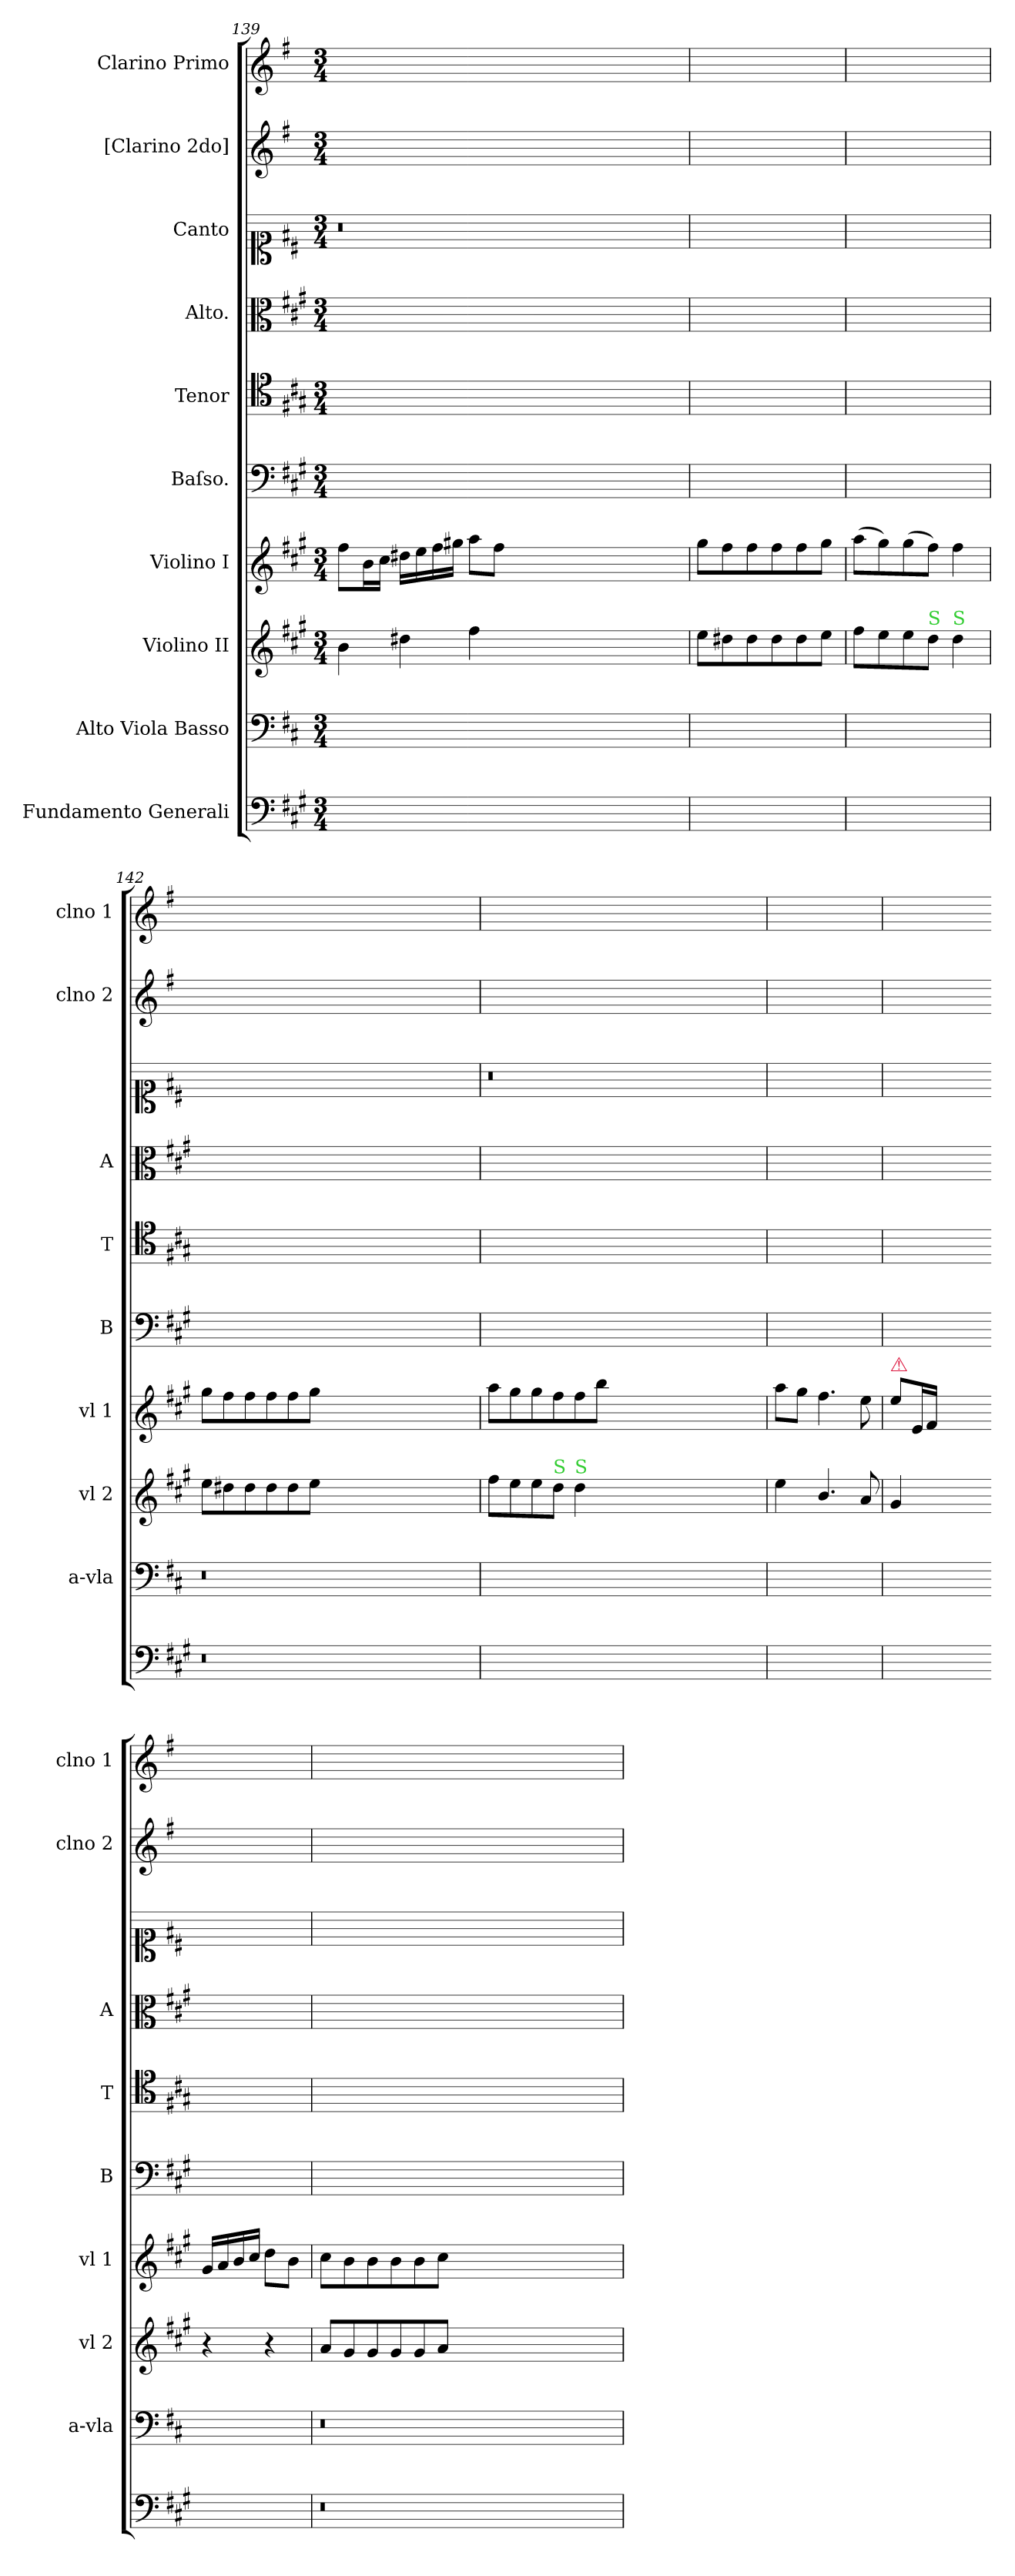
**kern	**kern	**kern	**kern	**kern	**kern	**kern	**kern	**kern	**kern
*part10	*part9	*part8	*part7	*part6	*part5	*part4	*part3	*part2	*part1
*staff10	*staff9	*staff8	*staff7	*staff6	*staff5	*staff4	*staff3	*staff2	*staff1
*I"Fundamento Generali	*I"Alto Viola Basso	*I"Violino II	*I"Violino I	*I"Baſso.	*I"Tenor	*I"Alto.	*I"Canto	*I"[Clarino 2do]	*I"Clarino Primo
*	*I'a-vla	*I'vl 2	*I'vl 1	*I'B	*I'T	*I'A	*	*I'clno 2	*I'clno 1
*clefF4	*clefF4	*clefG2	*clefG2	*clefF4	*clefC4	*clefC3	*clefC1	*clefG2	*clefG2
*	*	*	*	*	*	*	*	*ITrd-1c-2	*ITrd-1c-2
*k[f#c#g#]	*k[f#c#]	*k[f#c#g#]	*k[f#c#g#]	*k[f#c#g#]	*k[f#c#g#]	*k[f#c#g#]	*k[f#c#]	*k[f#c#g#]	*k[f#c#g#]
*M3/4	*M3/4	*M3/4	*M3/4	*M3/4	*M3/4	*M3/4	*M3/4	*M3/4	*M3/4
=139	=139	=139	=139	=139	=139	=139	=139	=139	=139
0.ryy	0.ryy	4b\	8ff#\L	2.ryy	2.ryy	2.ryy	0.r	2.ryy	2.ryy
.	.	.	16b\L	.	.	.	.	.	.
.	.	.	16cc#\JJ	.	.	.	.	.	.
.	.	4dd#X\	16dd#X\LL	.	.	.	.	.	.
.	.	.	16ee\	.	.	.	.	.	.
.	.	.	16ff#\	.	.	.	.	.	.
.	.	.	16gg#X\JJ	.	.	.	.	.	.
.	.	4ff#\	8aa\L	.	.	.	.	.	.
.	.	.	8ff#\J	.	.	.	.	.	.
.	.	0ryy	0ryy	0ryy	0ryy	0ryy	.	0ryy	0ryy
.	.	4ryy	4ryy	4ryy	4ryy	4ryy	.	4ryy	4ryy
=140	=140	=140	=140	=140	=140	=140	=140	=140	=140
2.ryy	2.ryy	8ee\L	8gg#\L	2.ryy	2.ryy	2.ryy	2.ryy	2.ryy	2.ryy
.	.	8dd#X\	8ff#\	.	.	.	.	.	.
.	.	8dd#\	8ff#\	.	.	.	.	.	.
.	.	8dd#\	8ff#\	.	.	.	.	.	.
.	.	8dd#\	8ff#\	.	.	.	.	.	.
.	.	8ee\J	8gg#\J	.	.	.	.	.	.
=141	=141	=141	=141	=141	=141	=141	=141	=141	=141
2.ryy	2.ryy	8ff#\L	(8aa\L	2.ryy	2.ryy	2.ryy	2.ryy	2.ryy	2.ryy
.	.	8ee\	8gg#\)	.	.	.	.	.	.
.	.	8ee\	(8gg#\	.	.	.	.	.	.
!	!	!LO:TX:a:color=limegreen:t=S	!	!	!	!	!	!	!
.	.	8dd\J	8ff#\J)	.	.	.	.	.	.
!	!	!LO:TX:a:color=limegreen:t=S	!	!	!	!	!	!	!
.	.	4dd\	4ff#\	.	.	.	.	.	.
=142	=142	=142	=142	=142	=142	=142	=142	=142	=142
0.r	0.r	8ee\L	8gg#\L	2.ryy	2.ryy	2.ryy	0.ryy	2.ryy	2.ryy
.	.	8dd#X\	8ff#\	.	.	.	.	.	.
.	.	8dd#\	8ff#\	.	.	.	.	.	.
.	.	8dd#\	8ff#\	.	.	.	.	.	.
.	.	8dd#\	8ff#\	.	.	.	.	.	.
.	.	8ee\J	8gg#\J	.	.	.	.	.	.
.	.	0ryy	0ryy	0ryy	0ryy	0ryy	.	0ryy	0ryy
.	.	4ryy	4ryy	4ryy	4ryy	4ryy	.	4ryy	4ryy
=143	=143	=143	=143	=143	=143	=143	=143	=143	=143
0.ryy	0.ryy	8ff#\L	8aa\L	2.ryy	2.ryy	2.ryy	0.r	2.ryy	2.ryy
.	.	8ee\	8gg#\	.	.	.	.	.	.
.	.	8ee\	8gg#\	.	.	.	.	.	.
!	!	!LO:TX:a:color=limegreen:t=S	!	!	!	!	!	!	!
.	.	8dd\J	8ff#\	.	.	.	.	.	.
!	!	!LO:TX:a:color=limegreen:t=S	!	!	!	!	!	!	!
.	.	4dd\	8ff#\	.	.	.	.	.	.
.	.	.	8bb\J	.	.	.	.	.	.
.	.	0ryy	0ryy	0ryy	0ryy	0ryy	.	0ryy	0ryy
.	.	4ryy	4ryy	4ryy	4ryy	4ryy	.	4ryy	4ryy
=144	=144	=144	=144	=144	=144	=144	=144	=144	=144
2.ryy	2.ryy	4ee\	8aa\L	2.ryy	2.ryy	2.ryy	2.ryy	2.ryy	2.ryy
.	.	.	8gg#\J	.	.	.	.	.	.
.	.	4.b/	4.ff#\	.	.	.	.	.	.
.	.	8a/	8ee\	.	.	.	.	.	.
=145	=145	=145	=145	=145	=145	=145	=145	=145	=145
!	!	!	!LO:TX:a:color=crimson:t=⚠	!	!	!	!	!	!
2.ryy	2.ryy	4g#/	8ee\L	2.ryy	2.ryy	2.ryy	2.ryy	2.ryy	2.ryy
.	.	.	16e/L	.	.	.	.	.	.
.	.	.	16f#/JJ	.	.	.	.	.	.
.	.	2ryy	2ryy	.	.	.	.	.	.
=-	=-	=-	=-	=-	=-	=-	=-	=-	=-
2ryy	2ryy	4r	16g#/LL	2ryy	2ryy	2ryy	2ryy	2ryy	2ryy
.	.	.	16a/	.	.	.	.	.	.
.	.	.	16b/	.	.	.	.	.	.
.	.	.	16cc#/JJ	.	.	.	.	.	.
.	.	4r	8dd\L	.	.	.	.	.	.
.	.	.	8b\J	.	.	.	.	.	.
=146	=146	=146	=146	=146	=146	=146	=146	=146	=146
0.r	0.r	8a/L	8cc#\L	2.ryy	2.ryy	2.ryy	0.ryy	2.ryy	2.ryy
.	.	8g#/	8b\	.	.	.	.	.	.
.	.	8g#/	8b\	.	.	.	.	.	.
.	.	8g#/	8b\	.	.	.	.	.	.
.	.	8g#/	8b\	.	.	.	.	.	.
.	.	8a/J	8cc#\J	.	.	.	.	.	.
.	.	0ryy	0ryy	0ryy	0ryy	0ryy	.	0ryy	0ryy
.	.	4ryy	4ryy	4ryy	4ryy	4ryy	.	4ryy	4ryy
=	=	=	=	=	=	=	=	=	=
*-	*-	*-	*-	*-	*-	*-	*-	*-	*-
